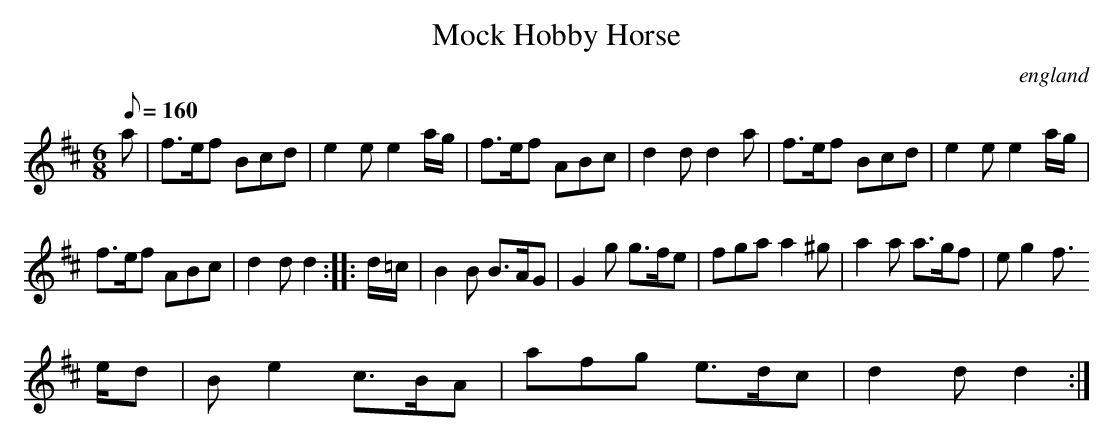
X:1
T: Mock Hobby Horse
O:england
M:6/8
L:1/8
Q:160
K:D
a|f>ef Bcd| e2 e e2 a/2g/2|f>ef ABc| d2 d d2 a|f>ef Bcd| e2 e e2 a/2g/2|
\
f>ef ABc|d2 d d2 ::d/2=c/2|B2 B B>AG|G2 g g>fe|fga a2^g|a2 a a>gf|e g2 f
>ed|\
B e2 c>BA| afg e>dc| d2 d d2:|
